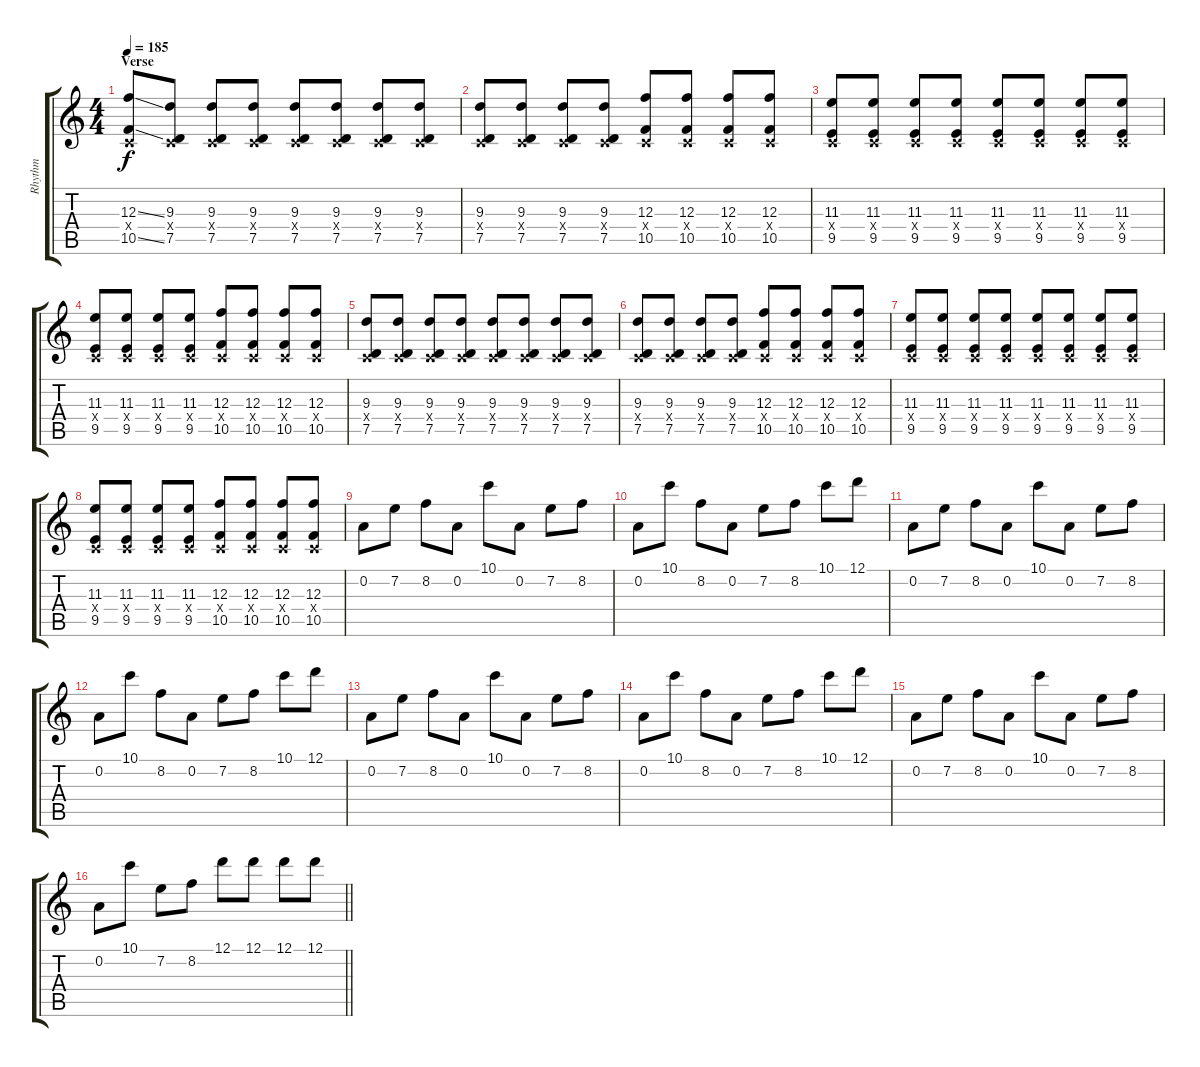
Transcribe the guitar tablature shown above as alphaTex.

\track ("Rhythm" "Rhythm") {instrument distortionguitar}
\staff {score tabs}
\tuning (D4 A3 F3 C3 G2 D2) {hide}
\ts (4 4)
\section ("" "Verse")
\tempo 185
\clef g2
\ks c
(12.3{ss} 0.4{x} 10.5{ss}).8{dy f} (9.3 0.4{x} 7.5).8 (9.3 0.4{x} 7.5).8 (9.3 0.4{x} 7.5).8 (9.3 0.4{x} 7.5).8 (9.3 0.4{x} 7.5).8 (9.3 0.4{x} 7.5).8 (9.3 0.4{x} 7.5).8 |
(9.3 0.4{x} 7.5).8 (9.3 0.4{x} 7.5).8 (9.3 0.4{x} 7.5).8 (9.3 0.4{x} 7.5).8 (12.3 0.4{x} 10.5).8 (12.3 0.4{x} 10.5).8 (12.3 0.4{x} 10.5).8 (12.3 0.4{x} 10.5).8 |
(11.3 0.4{x} 9.5).8 (11.3 0.4{x} 9.5).8 (11.3 0.4{x} 9.5).8 (11.3 0.4{x} 9.5).8 (11.3 0.4{x} 9.5).8 (11.3 0.4{x} 9.5).8 (11.3 0.4{x} 9.5).8 (11.3 0.4{x} 9.5).8 |
(11.3 0.4{x} 9.5).8 (11.3 0.4{x} 9.5).8 (11.3 0.4{x} 9.5).8 (11.3 0.4{x} 9.5).8 (12.3 0.4{x} 10.5).8 (12.3 0.4{x} 10.5).8 (12.3 0.4{x} 10.5).8 (12.3 0.4{x} 10.5).8 |
(9.3 0.4{x} 7.5).8 (9.3 0.4{x} 7.5).8 (9.3 0.4{x} 7.5).8 (9.3 0.4{x} 7.5).8 (9.3 0.4{x} 7.5).8 (9.3 0.4{x} 7.5).8 (9.3 0.4{x} 7.5).8 (9.3 0.4{x} 7.5).8 |
(9.3 0.4{x} 7.5).8 (9.3 0.4{x} 7.5).8 (9.3 0.4{x} 7.5).8 (9.3 0.4{x} 7.5).8 (12.3 0.4{x} 10.5).8 (12.3 0.4{x} 10.5).8 (12.3 0.4{x} 10.5).8 (12.3 0.4{x} 10.5).8 |
(11.3 0.4{x} 9.5).8 (11.3 0.4{x} 9.5).8 (11.3 0.4{x} 9.5).8 (11.3 0.4{x} 9.5).8 (11.3 0.4{x} 9.5).8 (11.3 0.4{x} 9.5).8 (11.3 0.4{x} 9.5).8 (11.3 0.4{x} 9.5).8 |
(11.3 0.4{x} 9.5).8 (11.3 0.4{x} 9.5).8 (11.3 0.4{x} 9.5).8 (11.3 0.4{x} 9.5).8 (12.3 0.4{x} 10.5).8 (12.3 0.4{x} 10.5).8 (12.3 0.4{x} 10.5).8 (12.3 0.4{x} 10.5).8 |
0.2.8 7.2.8 8.2.8 0.2.8 10.1.8 0.2.8 7.2.8 8.2.8 |
0.2.8 10.1.8 8.2.8 0.2.8 7.2.8 8.2.8 10.1.8 12.1.8 |
0.2.8 7.2.8 8.2.8 0.2.8 10.1.8 0.2.8 7.2.8 8.2.8 |
0.2.8 10.1.8 8.2.8 0.2.8 7.2.8 8.2.8 10.1.8 12.1.8 |
0.2.8 7.2.8 8.2.8 0.2.8 10.1.8 0.2.8 7.2.8 8.2.8 |
0.2.8 10.1.8 8.2.8 0.2.8 7.2.8 8.2.8 10.1.8 12.1.8 |
0.2.8 7.2.8 8.2.8 0.2.8 10.1.8 0.2.8 7.2.8 8.2.8 |
\barLineRight lightlight
0.2.8 10.1.8 7.2.8 8.2.8 12.1.8 12.1.8 12.1.8 12.1.8
